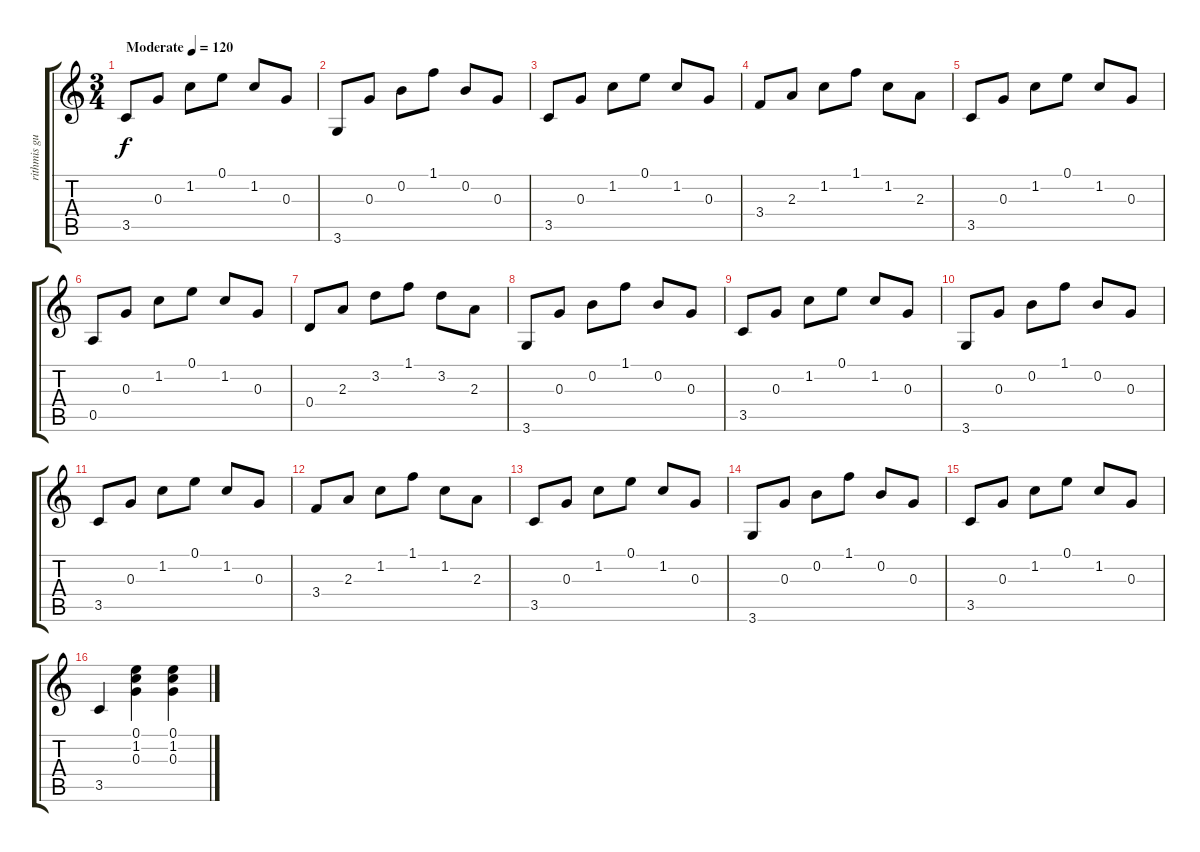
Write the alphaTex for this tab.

\track ("rithmis guitar" "rithmis gu") {instrument electricguitarmuted}
\staff {score tabs}
\tuning (E4 B3 G3 D3 A2 E2) {hide}
\ts (3 4)
\tempo (120 "Moderate")
\clef g2
\ks c
3.5.8{dy f instrument electricguitarmuted} 0.3.8 1.2.8 0.1.8 1.2.8 0.3.8 |
3.6.8 0.3.8 0.2.8 1.1.8 0.2.8 0.3.8 |
3.5.8 0.3.8 1.2.8 0.1.8 1.2.8 0.3.8 |
3.4.8 2.3.8 1.2.8 1.1.8 1.2.8 2.3.8 |
3.5.8 0.3.8 1.2.8 0.1.8 1.2.8 0.3.8 |
0.5.8 0.3.8 1.2.8 0.1.8 1.2.8 0.3.8 |
0.4.8 2.3.8 3.2.8 1.1.8 3.2.8 2.3.8 |
3.6.8 0.3.8 0.2.8 1.1.8 0.2.8 0.3.8 |
3.5.8 0.3.8 1.2.8 0.1.8 1.2.8 0.3.8 |
3.6.8 0.3.8 0.2.8 1.1.8 0.2.8 0.3.8 |
3.5.8 0.3.8 1.2.8 0.1.8 1.2.8 0.3.8 |
3.4.8 2.3.8 1.2.8 1.1.8 1.2.8 2.3.8 |
3.5.8 0.3.8 1.2.8 0.1.8 1.2.8 0.3.8 |
3.6.8 0.3.8 0.2.8 1.1.8 0.2.8 0.3.8 |
3.5.8 0.3.8 1.2.8 0.1.8 1.2.8 0.3.8 |
3.5.4 (0.1 1.2 0.3).4 (0.1 1.2 0.3).4
